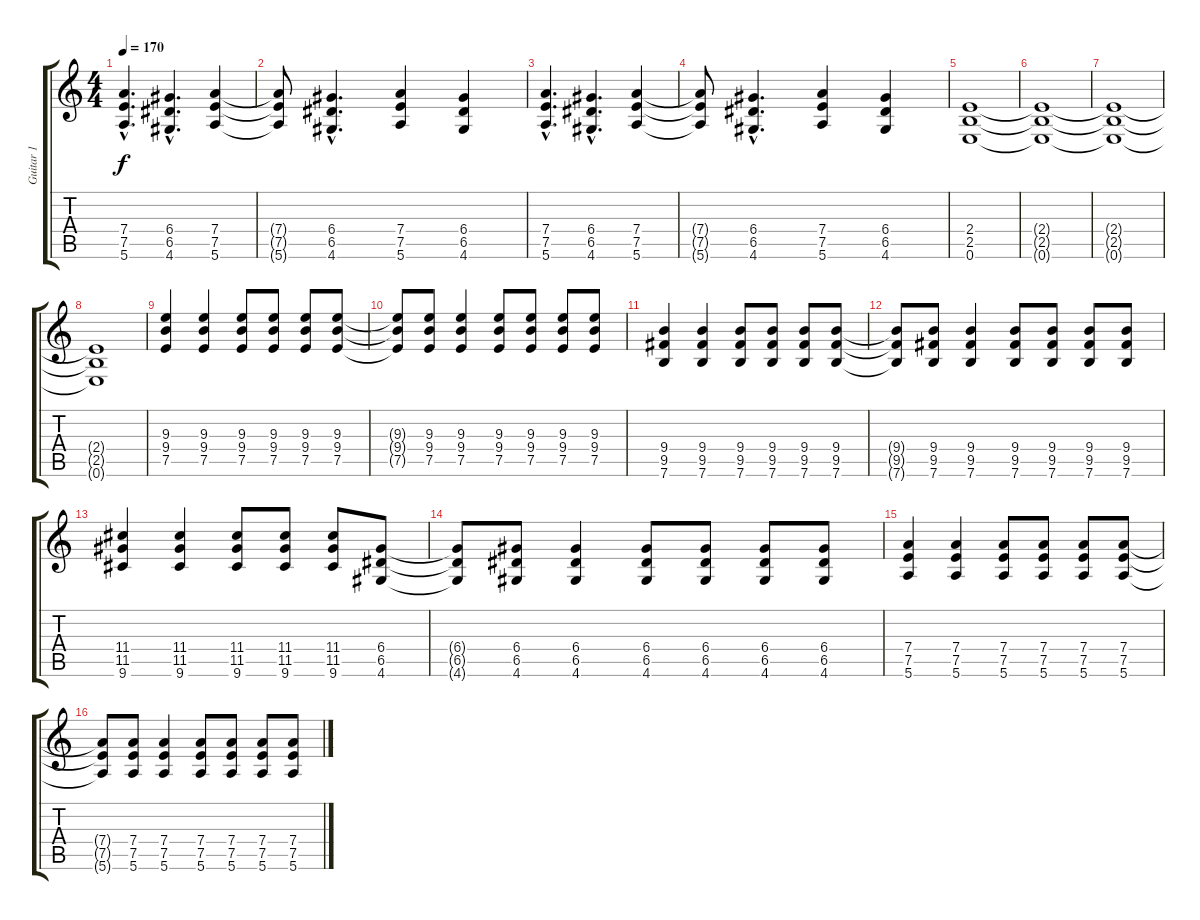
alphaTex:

\track ("Guitar 1" "Guitar 1") {instrument overdrivenguitar}
\staff {score tabs}
\tuning (E4 B3 G3 D3 A2 E2) {hide}
\ts (4 4)
\tempo 170
\clef g2
\ks c
(7.4{hac} 7.5{hac} 5.6{hac}).4{d dy f} (6.4{hac} 6.5{hac} 4.6{hac}).4{d} (7.4 7.5 5.6).4 |
(7.4{t} 7.5{t} 5.6{t}).8 (6.4{hac} 6.5{hac} 4.6{hac}).4{d} (7.4 7.5 5.6).4 (6.4 6.5 4.6).4 |
(7.4{hac} 7.5{hac} 5.6{hac}).4{d} (6.4{hac} 6.5{hac} 4.6{hac}).4{d} (7.4 7.5 5.6).4 |
(7.4{t} 7.5{t} 5.6{t}).8 (6.4{hac} 6.5{hac} 4.6{hac}).4{d} (7.4 7.5 5.6).4 (6.4 6.5 4.6).4 |
(2.4 2.5 0.6).1 |
(2.4{t} 2.5{t} 0.6{t}).1 |
(2.4{t} 2.5{t} 0.6{t}).1 |
(2.4{t} 2.5{t} 0.6{t}).1 |
(9.3 9.4 7.5).4 (9.3 9.4 7.5).4 (9.3 9.4 7.5).8 (9.3 9.4 7.5).8 (9.3 9.4 7.5).8 (9.3 9.4 7.5).8 |
(9.3{t} 9.4{t} 7.5{t}).8 (9.3 9.4 7.5).8 (9.3 9.4 7.5).4 (9.3 9.4 7.5).8 (9.3 9.4 7.5).8 (9.3 9.4 7.5).8 (9.3 9.4 7.5).8 |
(9.4 9.5 7.6).4 (9.4 9.5 7.6).4 (9.4 9.5 7.6).8 (9.4 9.5 7.6).8 (9.4 9.5 7.6).8 (9.4 9.5 7.6).8 |
(9.4{t} 9.5{t} 7.6{t}).8 (9.4 9.5 7.6).8 (9.4 9.5 7.6).4 (9.4 9.5 7.6).8 (9.4 9.5 7.6).8 (9.4 9.5 7.6).8 (9.4 9.5 7.6).8 |
(11.4 11.5 9.6).4 (11.4 11.5 9.6).4 (11.4 11.5 9.6).8 (11.4 11.5 9.6).8 (11.4 11.5 9.6).8 (6.4 6.5 4.6).8 |
(6.4{t} 6.5{t} 4.6{t}).8 (6.4 6.5 4.6).8 (6.4 6.5 4.6).4 (6.4 6.5 4.6).8 (6.4 6.5 4.6).8 (6.4 6.5 4.6).8 (6.4 6.5 4.6).8 |
(7.4 7.5 5.6).4 (7.4 7.5 5.6).4 (7.4 7.5 5.6).8 (7.4 7.5 5.6).8 (7.4 7.5 5.6).8 (7.4 7.5 5.6).8 |
(7.4{t} 7.5{t} 5.6{t}).8 (7.4 7.5 5.6).8 (7.4 7.5 5.6).4 (7.4 7.5 5.6).8 (7.4 7.5 5.6).8 (7.4 7.5 5.6).8 (7.4 7.5 5.6).8
